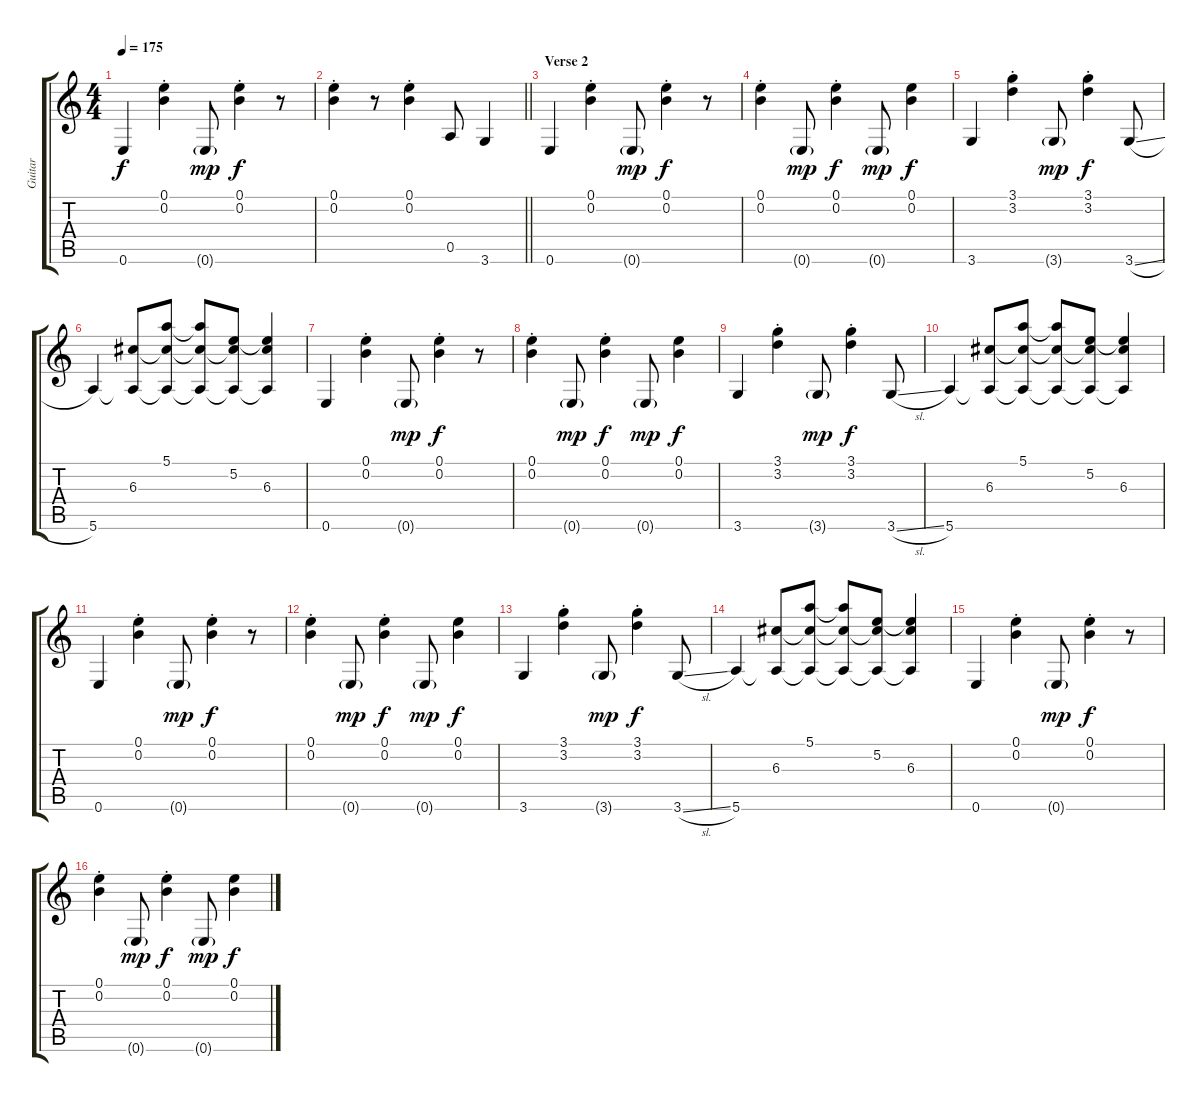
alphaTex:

\track ("Guitar" "Guitar") {instrument overdrivenguitar}
\staff {score tabs}
\tuning (E4 B3 G3 D3 A2 E2) {hide}
\ts (4 4)
\tempo 175
\clef g2
\ks c
0.6.4{dy f} (0.1{st} 0.2{st}).4 0.6{g}.8{dy mp} (0.1{st} 0.2{st}).4{dy f} r.8 |
\barLineRight lightlight
(0.1{st} 0.2{st}).4 r.8 (0.1{st} 0.2{st}).4 0.5.8 3.6.4 |
\section ("" "Verse 2")
0.6.4 (0.1{st} 0.2{st}).4 0.6{g}.8{dy mp} (0.1{st} 0.2{st}).4{dy f} r.8 |
(0.1{st} 0.2{st}).4 0.6{g}.8{dy mp} (0.1{st} 0.2{st}).4{dy f} 0.6{g}.8{dy mp} (0.1 0.2).4{dy f} |
3.6.4 (3.1{st} 3.2{st}).4 3.6{g}.8{dy mp} (3.1{st} 3.2{st}).4{dy f} 3.6{sl}.8 |
5.6.4 (6.3 5.6{t}).8 (5.1 6.3{t} 5.6{t}).8 (5.1{t} 6.3{t} 5.6{t}).8 (5.2 6.3{t} 5.6{t}).8 (5.2{t} 6.3 5.6{t}).4 |
0.6.4 (0.1{st} 0.2{st}).4 0.6{g}.8{dy mp} (0.1{st} 0.2{st}).4{dy f} r.8 |
(0.1{st} 0.2{st}).4 0.6{g}.8{dy mp} (0.1{st} 0.2{st}).4{dy f} 0.6{g}.8{dy mp} (0.1 0.2).4{dy f} |
3.6.4 (3.1{st} 3.2{st}).4 3.6{g}.8{dy mp} (3.1{st} 3.2{st}).4{dy f} 3.6{sl}.8 |
5.6.4 (6.3 5.6{t}).8 (5.1 6.3{t} 5.6{t}).8 (5.1{t} 6.3{t} 5.6{t}).8 (5.2 6.3{t} 5.6{t}).8 (5.2{t} 6.3 5.6{t}).4 |
0.6.4 (0.1{st} 0.2{st}).4 0.6{g}.8{dy mp} (0.1{st} 0.2{st}).4{dy f} r.8 |
(0.1{st} 0.2{st}).4 0.6{g}.8{dy mp} (0.1{st} 0.2{st}).4{dy f} 0.6{g}.8{dy mp} (0.1 0.2).4{dy f} |
3.6.4 (3.1{st} 3.2{st}).4 3.6{g}.8{dy mp} (3.1{st} 3.2{st}).4{dy f} 3.6{sl}.8 |
5.6.4 (6.3 5.6{t}).8 (5.1 6.3{t} 5.6{t}).8 (5.1{t} 6.3{t} 5.6{t}).8 (5.2 6.3{t} 5.6{t}).8 (5.2{t} 6.3 5.6{t}).4 |
0.6.4 (0.1{st} 0.2{st}).4 0.6{g}.8{dy mp} (0.1{st} 0.2{st}).4{dy f} r.8 |
(0.1{st} 0.2{st}).4 0.6{g}.8{dy mp} (0.1{st} 0.2{st}).4{dy f} 0.6{g}.8{dy mp} (0.1 0.2).4{dy f}
